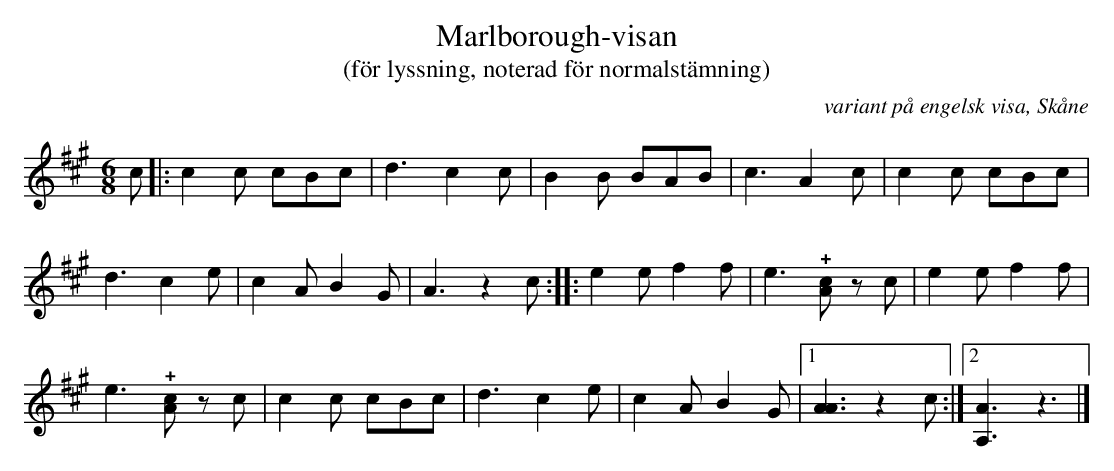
X:1
T:Marlborough-visan
T:(för lyssning, noterad för normalstämning)
O:variant på engelsk visa, Skåne
M:6/8
L:1/8
Q:160
K:A
c |: c2 c cBc | d3 c2 c | B2 B BAB | c3 A2 c | c2 c cBc |
d3 c2 e | c2 A B2 G | A3 z2 c :: e2 e f2 f | e3 !+![cA]z c | e2 e f2 f |
e3 !+![cA]z c | c2 c cBc | d3 c2 e | c2 A B2 G |1 [AA]3 z2 c :|2 [A,A]3 z3 |]
